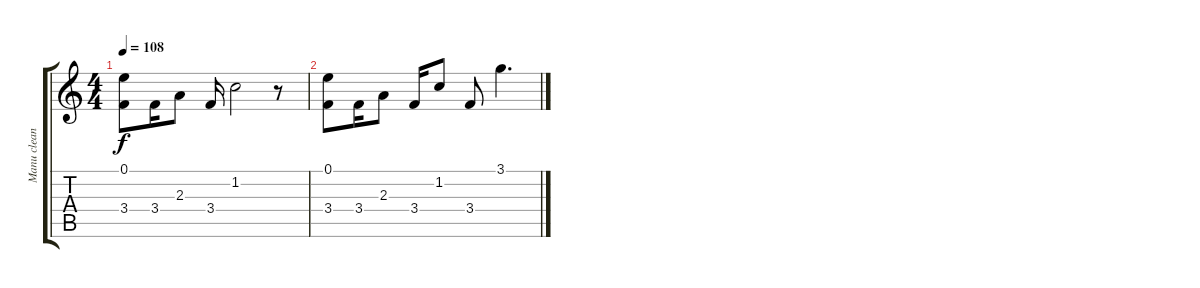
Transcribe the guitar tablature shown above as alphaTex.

\track ("Manu clean" "Manu clean") {instrument electricguitarclean}
\staff {score tabs}
\tuning (E4 B3 G3 D3 A2 D2) {hide}
\ts (4 4)
\tempo 108
\clef g2
\ks c
(0.1 3.4).8{dy f} 3.4.16 2.3.8 3.4.16 1.2.2 r.8 |
(0.1 3.4).8 3.4.16 2.3.8 3.4.16 1.2.8 3.4.8 3.1.4{d}
